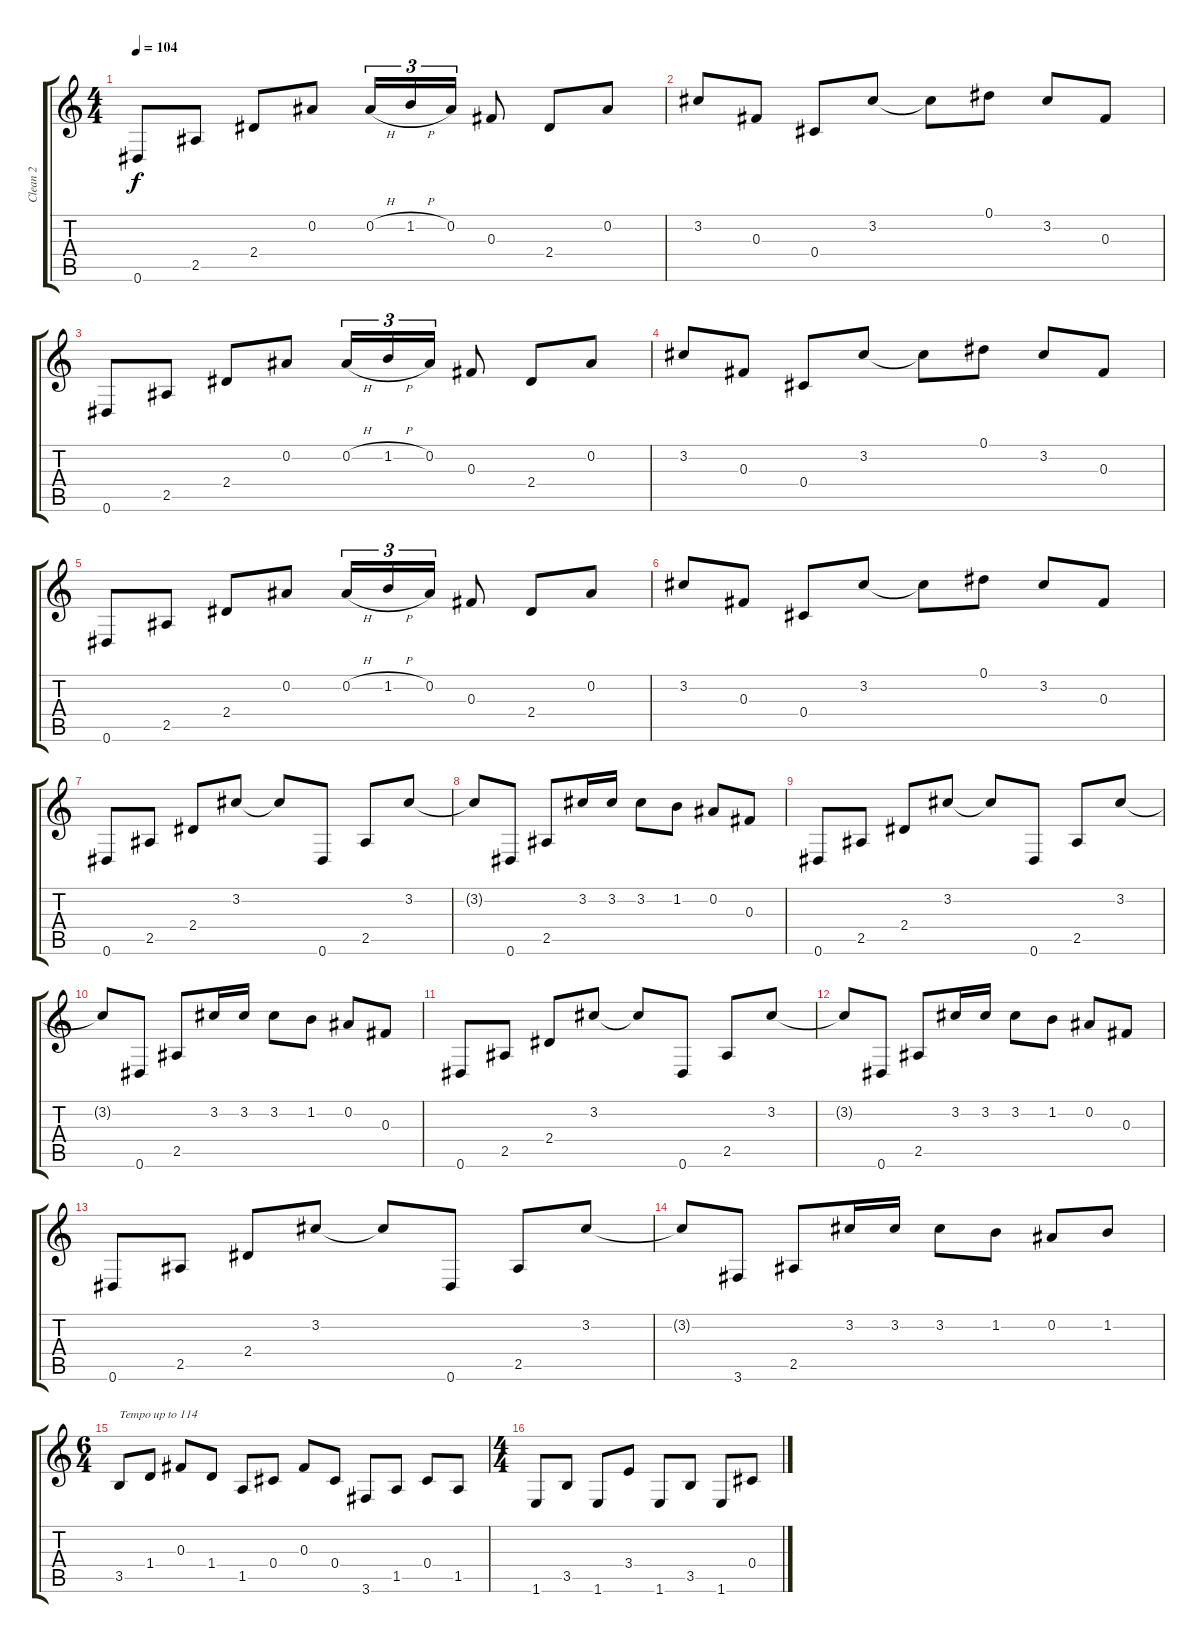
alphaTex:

\track ("Clean 2" "Clean 2") {instrument electricguitarclean}
\staff {score tabs}
\tuning (Eb4 Bb3 Gb3 Db3 Ab2 Eb2) {hide}
\ts (4 4)
\tempo 104
\clef g2
\ks c
0.6.8{dy f} 2.5.8 2.4.8 0.2.8 0.2{h}.16{tu (3 2)} 1.2{h}.16{tu (3 2)} 0.2.16{tu (3 2)} 0.3.8 2.4.8 0.2.8 |
3.2.8 0.3.8 0.4.8 3.2.8 3.2{t}.8 0.1.8 3.2.8 0.3.8 |
0.6.8 2.5.8 2.4.8 0.2.8 0.2{h}.16{tu (3 2)} 1.2{h}.16{tu (3 2)} 0.2.16{tu (3 2)} 0.3.8 2.4.8 0.2.8 |
3.2.8 0.3.8 0.4.8 3.2.8 3.2{t}.8 0.1.8 3.2.8 0.3.8 |
0.6.8 2.5.8 2.4.8 0.2.8 0.2{h}.16{tu (3 2)} 1.2{h}.16{tu (3 2)} 0.2.16{tu (3 2)} 0.3.8 2.4.8 0.2.8 |
3.2.8 0.3.8 0.4.8 3.2.8 3.2{t}.8 0.1.8 3.2.8 0.3.8 |
0.6.8 2.5.8 2.4.8 3.2.8 3.2{t}.8 0.6.8 2.5.8 3.2.8 |
3.2{t}.8 0.6.8 2.5.8 3.2.16 3.2.16 3.2.8 1.2.8 0.2.8 0.3.8 |
0.6.8 2.5.8 2.4.8 3.2.8 3.2{t}.8 0.6.8 2.5.8 3.2.8 |
3.2{t}.8 0.6.8 2.5.8 3.2.16 3.2.16 3.2.8 1.2.8 0.2.8 0.3.8 |
0.6.8 2.5.8 2.4.8 3.2.8 3.2{t}.8 0.6.8 2.5.8 3.2.8 |
3.2{t}.8 0.6.8 2.5.8 3.2.16 3.2.16 3.2.8 1.2.8 0.2.8 0.3.8 |
0.6.8 2.5.8 2.4.8 3.2.8 3.2{t}.8 0.6.8 2.5.8 3.2.8 |
3.2{t}.8 3.6.8 2.5.8 3.2.16 3.2.16 3.2.8 1.2.8 0.2.8 1.2.8 |
\ts (6 4)
3.5.8{txt "Tempo up to 114"} 1.4.8 0.3.8 1.4.8 1.5.8 0.4.8 0.3.8 0.4.8 3.6.8 1.5.8 0.4.8 1.5.8 |
\ts (4 4)
1.6.8 3.5.8 1.6.8 3.4.8 1.6.8 3.5.8 1.6.8 0.4.8
